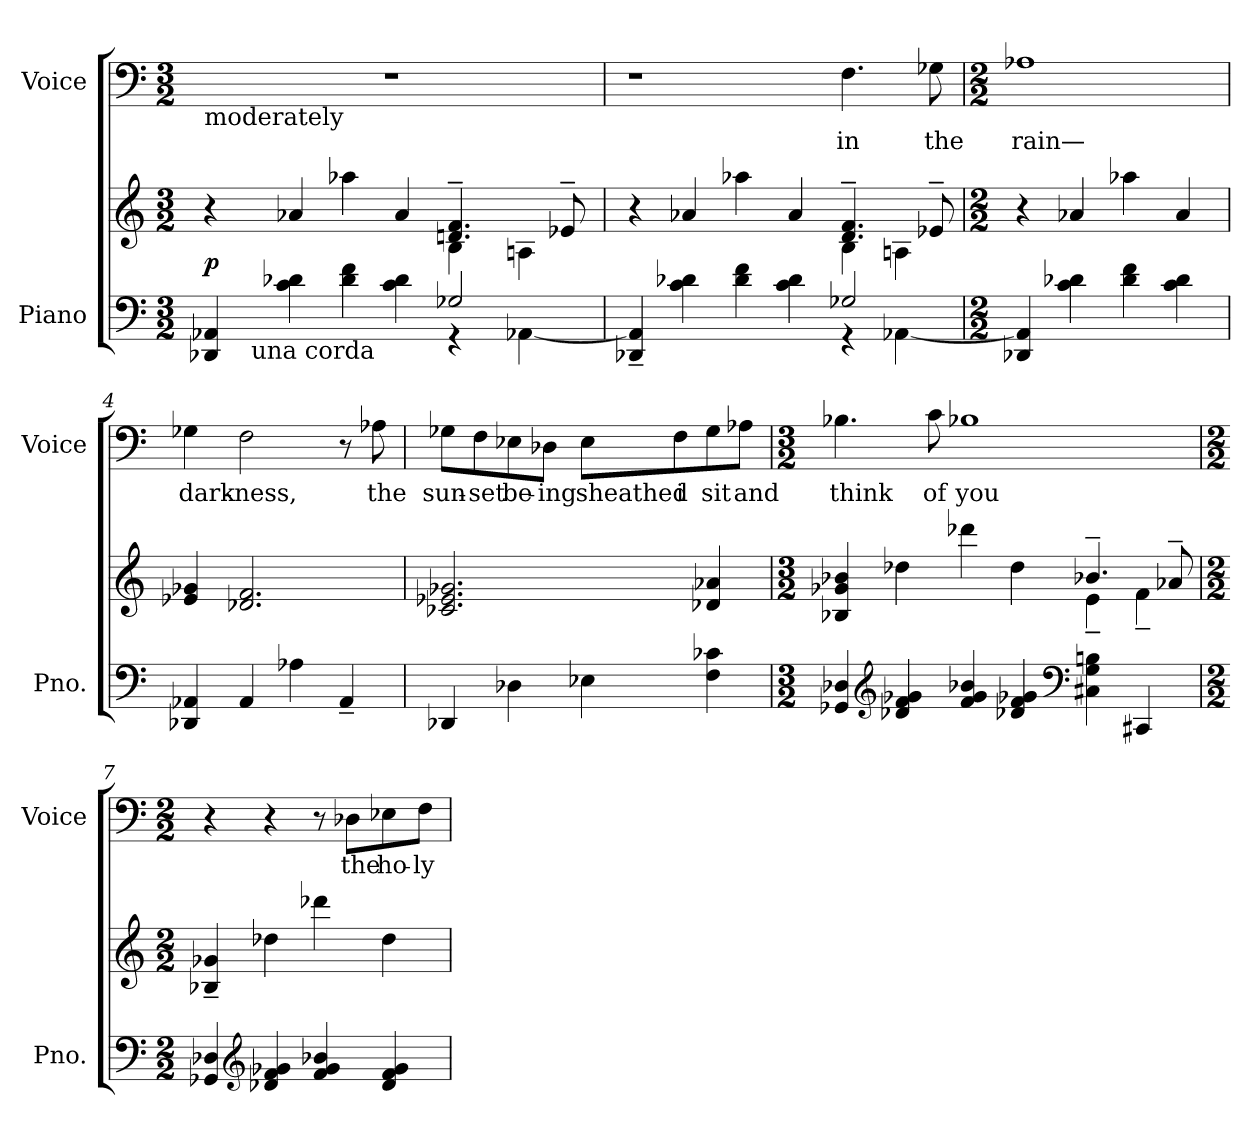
**kern	**kern	**dynam	**kern	**text
*part2	*part2	*part2	*part1	*part1
*staff3	*staff2	*staff2/3	*staff1	*staff1
*I"Piano	*	*	*I"Voice	*
*I'Pno.	*	*	*I'Voice	*
!!LO:PB:g=z
*clefF4	*clefG2	*	*clefF4	*
*k[]	*k[]	*	*k[]	*
*M3/2	*M3/2	*	*M3/2	*
*MM100	*MM100	*	*MM100	*
=1	=1	=1	=1	=1
*^	*^	*	*	*
!	!	!	!	!	!LO:TX:b:t=moderately	!
!	!	!	!	!	!LO:N:vis=1	!
*	*^	*	*	*	*	*
4DD-Xi/ 4AA-Xi	1ryy	16ryy	4r	1ryy	p	1.r	.
.	.	32ryy	.	.	.	.	.
.	.	128...ryy	.	.	.	.	.
!	!	!LO:TX:b:t=una corda	!	!	!	!	!
.	.	1ryy	.	.	.	.	.
4ci\ 4d-Xi	.	.	4a-Xi/	.	.	.	.
4d-i\ 4fi	.	.	4aa-Xi\	.	.	.	.
4ci\ 4d-i	.	.	4a-i/	.	.	.	.
2G-Xi/	4r	.	4.dni/~ 4.fi~	4Bi\	.	.	.
.	.	4ryy	.	.	.	.	.
.	[<4AA-Xi\	.	.	4Ani\	.	.	.
.	.	8ryy	.	.	.	.	.
.	.	.	8e-X~i/	.	.	.	.
.	.	64ryy	.	.	.	.	.
.	.	1024ryy	.	.	.	.	.
*	*v	*v	*	*	*	*	*
=2	=2	=2	=2	=2	=2	=2
4DD-Xi/~ 4AA-i]~	1ryy	4r	1ryy	.	1r	.
4ci\ 4d-Xi	.	4a-Xi/	.	.	.	.
4d-i\ 4fi	.	4aa-Xi\	.	.	.	.
4ci\ 4d-i	.	4a-i/	.	.	.	.
!	!	!	!	!	!	!LO:LY:b:color=#000000
2G-Xi/	4r	4.di/~ 4.fi~	4Bi\	.	4.Fi\	in
.	[<4AA-Xi\	.	4Ani\	.	.	.
!	!	!	!	!	!	!LO:LY:b:color=#000000
.	.	8e-X~i/	.	.	8G-Xi\	the
*v	*v	*	*	*	*	*
*	*v	*v	*	*	*
=3	=3	=3	=3	=3
*M2/2	*M2/2	*	*M2/2	*
!	!	!	!	!LO:LY:b:color=#000000
4DD-Xi/ 4AA-i]	4r	.	1A-Xi	rain—
4ci\ 4d-Xi	4a-Xi/	.	.	.
4d-i\ 4fi	4aa-Xi\	.	.	.
4ci\ 4d-i	4a-i/	.	.	.
!!LO:LB:g=z
=4	=4	=4	=4	=4
!	!	!	!	!LO:LY:b:color=#000000
4DD-Xi/ 4AA-Xi	4e-Xi/ 4g-Xi	.	4G-Xi\	dark-
!	!	!	!	!LO:LY:b:color=#000000
4AA-i/	2.d-Xi/ 2.fi	.	2Fi\	-ness,
4A-Xi\	.	.	.	.
4AA-~i/	.	.	8r	.
!	!	!	!	!LO:LY:b:color=#000000
.	.	.	8A-Xi\	the
=5	=5	=5	=5	=5
!	!	!	!	!LO:LY:b:color=#000000
4DD-Xi/	2.c-Xi/ 2.e-Xi 2.g-Xi	.	8G-Xi\L	sun-
!	!	!	!	!LO:LY:b:color=#000000
.	.	.	8Fi\	-set
!	!	!	!	!LO:LY:b:color=#000000
4D-Xi\	.	.	8E-Xi\	be-
!	!	!	!	!LO:LY:b:color=#000000
.	.	.	8D-Xi\J	-ing
!	!	!	!	!LO:LY:b:color=#000000
4E-Xi\	.	.	8E-i\L	sheathed
!	!	!	!	!LO:LY:b:color=#000000
.	.	.	8Fi\	i
!	!	!	!	!LO:LY:b:color=#000000
4Fi\ 4c-Xi	4d-Xi/ 4a-Xi	.	8G-i\	sit
!	!	!	!	!LO:LY:b:color=#000000
.	.	.	8A-Xi\J	and
!!LO:LB:g=z
=6	=6	=6	=6	=6
*M3/2	*M3/2	*	*M3/2	*
*	*^	*	*	*
!	!	!	!	!	!LO:LY:b:color=#000000
4GG-Xi/ 4D-Xi	4B-Xi/ 4g-Xi 4b-Xi	1ryy	.	4.B-Xi\	think
*clefG2	*	*	*	*	*
4d-Xi/ 4fi 4g-Xi	4dd-Xi\	.	.	.	.
!	!	!	!	!	!LO:LY:b:color=#000000
.	.	.	.	8ci\	of
!	!	!	!	!	!LO:LY:b:color=#000000
4fi/ 4g-i 4b-Xi	4ddd-Xi\	.	.	1B-Xi	you
4d-Xi/ 4fi 4g-Xi	4dd-i\	.	.	.	.
*clefF4	*	*	*	*	*
4C#Xi\ 4Gi 4Bni	4.b-X~i/	4e~i\	.	.	.
4CC#Xi/	.	4f~i\	.	.	.
.	8a-X~i/	.	.	.	.
*	*v	*v	*	*	*
=7	=7	=7	=7	=7
*M2/2	*M2/2	*	*M2/2	*
4GG-Xi/ 4D-Xi	4B-Xi/~ 4g-Xi~	.	4r	.
*clefG2	*	*	*	*
4d-Xi/ 4fi 4g-Xi	4dd-Xi\	.	4r	.
4fi/ 4g-i 4b-Xi	4ddd-Xi\	.	8r	.
!	!	!	!	!LO:LY:b:color=#000000
.	.	.	8D-Xi\L	the
!	!	!	!	!LO:LY:b:color=#000000
4d-i/ 4fi 4g-i	4dd-i\	.	8E-Xi\	ho-
!	!	!	!	!LO:LY:b:color=#000000
.	.	.	8Fi\J	-ly
=	=	=	=	=
*-	*-	*-	*-	*-
